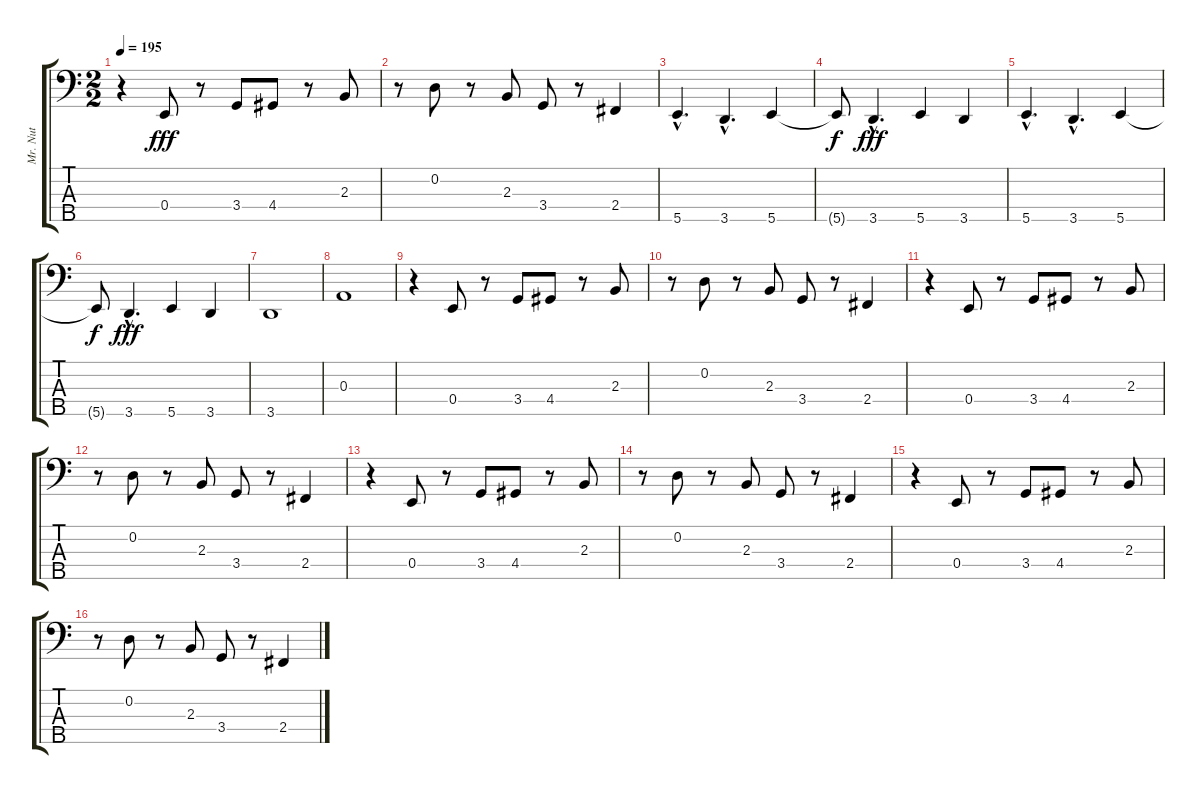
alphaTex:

\track ("Mr. Nut" "Mr. Nut") {instrument electricbassfinger}
\staff {score tabs}
\tuning (G2 D2 A1 E1 B0) {hide}
\ts (2 2)
\tempo 195
\clef f4
\ks c
r.4{dy fff} 0.4.8 r.8 3.4.8 4.4.8 r.8 2.3.8 |
r.8 0.2.8 r.8 2.3.8 3.4.8 r.8 2.4.4 |
5.5{hac}.4{d} 3.5{hac}.4{d} 5.5.4 |
5.5{t}.8{dy f} 3.5{hac}.4{d dy fff} 5.5.4 3.5.4 |
5.5{hac}.4{d} 3.5{hac}.4{d} 5.5.4 |
5.5{t}.8{dy f} 3.5{hac}.4{d dy fff} 5.5.4 3.5.4 |
3.5.1 |
0.3.1 |
r.4 0.4.8 r.8 3.4.8 4.4.8 r.8 2.3.8 |
r.8 0.2.8 r.8 2.3.8 3.4.8 r.8 2.4.4 |
r.4 0.4.8 r.8 3.4.8 4.4.8 r.8 2.3.8 |
r.8 0.2.8 r.8 2.3.8 3.4.8 r.8 2.4.4 |
r.4 0.4.8 r.8 3.4.8 4.4.8 r.8 2.3.8 |
r.8 0.2.8 r.8 2.3.8 3.4.8 r.8 2.4.4 |
r.4 0.4.8 r.8 3.4.8 4.4.8 r.8 2.3.8 |
r.8 0.2.8 r.8 2.3.8 3.4.8 r.8 2.4.4
